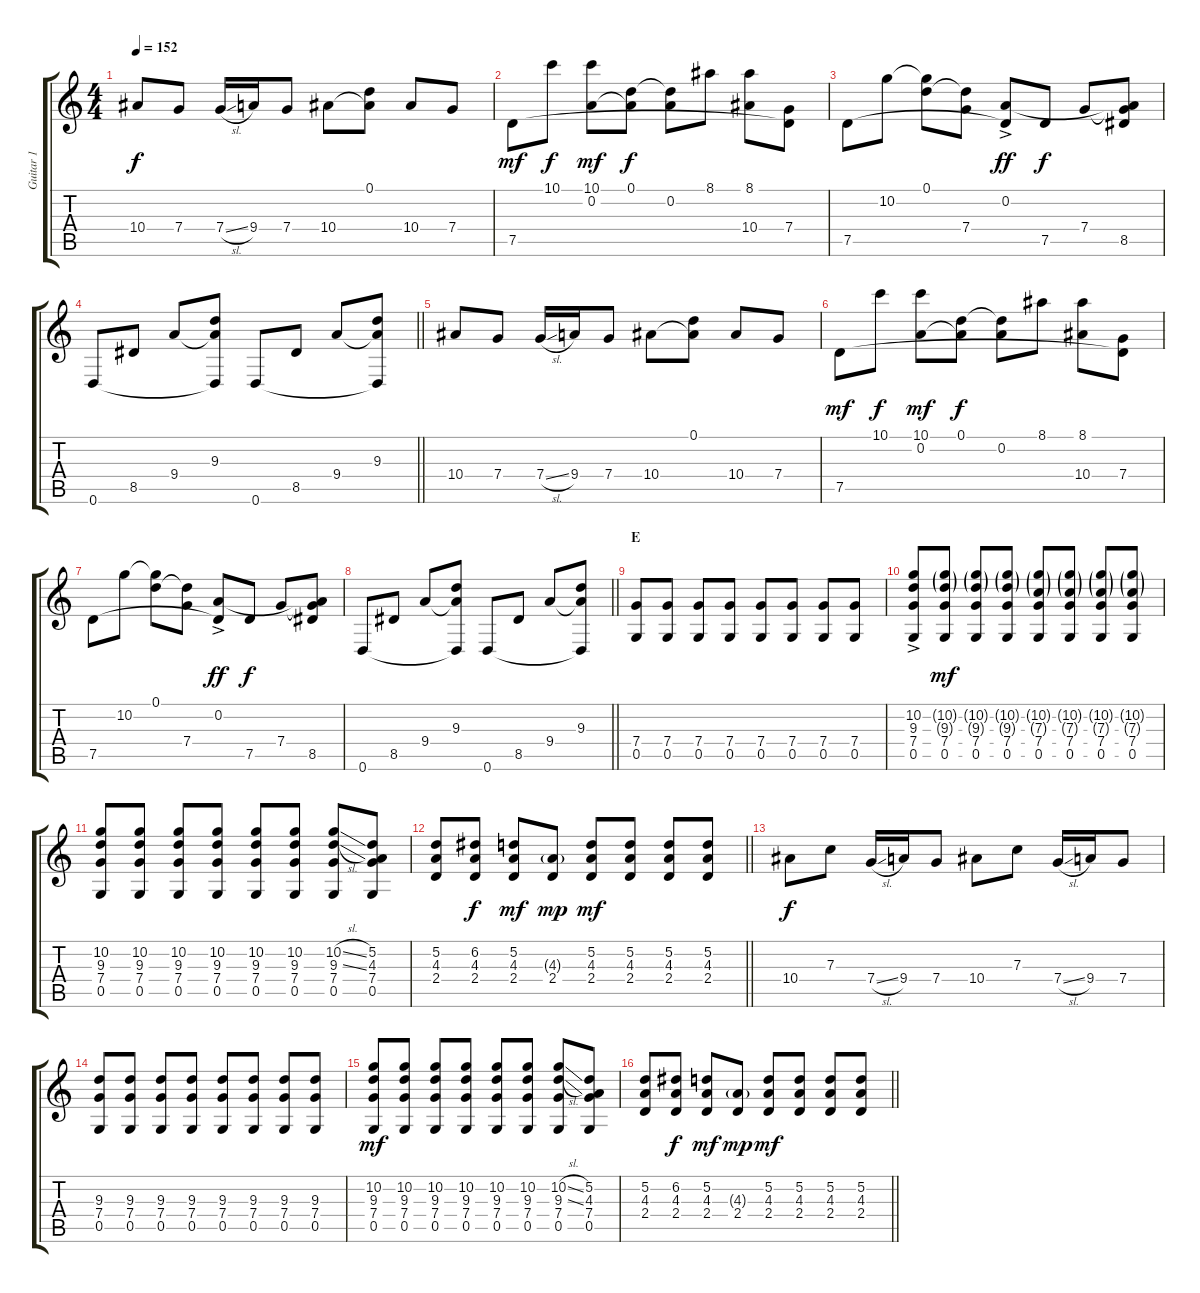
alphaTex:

\track ("Guitar 1" "Guitar 1") {instrument distortionguitar}
\staff {score tabs}
\tuning (D4 A3 F3 C3 G2 D2) {hide}
\ts (4 4)
\section ("" "")
\tempo 152
\clef g2
\ks c
10.4.8{dy f} 7.4.8 7.4{sl}.16 9.4.16 7.4.8 10.4.8 (0.1 10.4{t}).8 10.4.8 7.4.8 |
7.5.8{dy mf} 10.1.8{dy f} (10.1 0.2).8{dy mf} (0.1 0.2{t}).8{dy f} (0.1{t} 0.2).8 8.1.8 (8.1 10.4).8 (7.4 7.5{t}).8 |
7.5.8 10.2.8 (0.1 10.2{t}).8 (0.1{t} 7.4).8 (0.2{ac} 7.5{t}).8{dy ff} 7.5.8{dy f} 7.4.8 (0.2{t} 7.4{t} 8.5).8 |
\barLineRight lightlight
0.6.8 8.5.8 9.4.8 (9.3 9.4{t} 0.6{t}).8 0.6.8 8.5.8 9.4.8 (9.3 9.4{t} 0.6{t}).8 |
\section ("" "")
10.4.8 7.4.8 7.4{sl}.16 9.4.16 7.4.8 10.4.8 (0.1 10.4{t}).8 10.4.8 7.4.8 |
7.5.8{dy mf} 10.1.8{dy f} (10.1 0.2).8{dy mf} (0.1 0.2{t}).8{dy f} (0.1{t} 0.2).8 8.1.8 (8.1 10.4).8 (7.4 7.5{t}).8 |
7.5.8 10.2.8 (0.1 10.2{t}).8 (0.1{t} 7.4).8 (0.2{ac} 7.5{t}).8{dy ff} 7.5.8{dy f} 7.4.8 (0.2{t} 7.4{t} 8.5).8 |
\barLineRight lightlight
0.6.8 8.5.8 9.4.8 (9.3 9.4{t} 0.6{t}).8 0.6.8 8.5.8 9.4.8 (9.3 9.4{t} 0.6{t}).8 |
\section ("" "E")
(7.4 0.5).8 (7.4 0.5).8 (7.4 0.5).8 (7.4 0.5).8 (7.4 0.5).8 (7.4 0.5).8 (7.4 0.5).8 (7.4 0.5).8 |
(10.2 9.3{ac} 7.4 0.5).8 (10.2{g} 9.3{g} 7.4 0.5).8{dy mf} (10.2{g} 9.3{g} 7.4 0.5).8 (10.2{g} 9.3{g} 7.4 0.5).8 (10.2{g} 7.3{g} 7.4 0.5).8 (10.2{g} 7.3{g} 7.4 0.5).8 (10.2{g} 7.3{g} 7.4 0.5).8 (10.2{g} 7.3{g} 7.4 0.5).8 |
(10.2 9.3 7.4 0.5).8 (10.2 9.3 7.4 0.5).8 (10.2 9.3 7.4 0.5).8 (10.2 9.3 7.4 0.5).8 (10.2 9.3 7.4 0.5).8 (10.2 9.3 7.4 0.5).8 (10.2{sl} 9.3{sl} 7.4 0.5).8 (5.2 4.3 7.4 0.5).8 |
\barLineRight lightlight
(5.2 4.3 2.4).8 (6.2 4.3 2.4).8{dy f} (5.2 4.3 2.4).8{dy mf} (4.3{g} 2.4).8{dy mp} (5.2 4.3 2.4).8{dy mf} (5.2 4.3 2.4).8 (5.2 4.3 2.4).8 (5.2 4.3 2.4).8 |
\section ("" "")
10.4.8{dy f} 7.3.8 7.4{sl}.16 9.4.16 7.4.8 10.4.8 7.3.8 7.4{sl}.16 9.4.16 7.4.8 |
(9.3 7.4 0.5).8 (9.3 7.4 0.5).8 (9.3 7.4 0.5).8 (9.3 7.4 0.5).8 (9.3 7.4 0.5).8 (9.3 7.4 0.5).8 (9.3 7.4 0.5).8 (9.3 7.4 0.5).8 |
(10.2 9.3 7.4 0.5).8{dy mf} (10.2 9.3 7.4 0.5).8 (10.2 9.3 7.4 0.5).8 (10.2 9.3 7.4 0.5).8 (10.2 9.3 7.4 0.5).8 (10.2 9.3 7.4 0.5).8 (10.2{sl} 9.3{sl} 7.4 0.5).8 (5.2 4.3 7.4 0.5).8 |
\barLineRight lightlight
(5.2 4.3 2.4).8 (6.2 4.3 2.4).8{dy f} (5.2 4.3 2.4).8{dy mf} (4.3{g} 2.4).8{dy mp} (5.2 4.3 2.4).8{dy mf} (5.2 4.3 2.4).8 (5.2 4.3 2.4).8 (5.2 4.3 2.4).8
